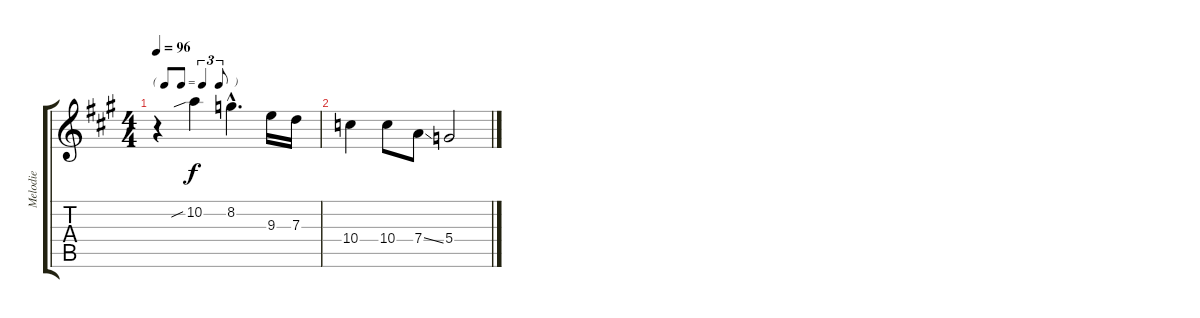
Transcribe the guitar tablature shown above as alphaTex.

\track ("Melodie" "Melodie") {instrument acousticguitarnylon}
\staff {score tabs}
\tuning (E4 B3 G3 D3 A2 E2) {hide}
\ts (4 4)
\tf triplet8th
\tempo 96
\clef g2
\ks a
r.4{dy f} 10.2{sib}.4 8.2{hac}.4{d} 9.3.16 7.3.16 |
10.4.4 10.4.8 7.4{ss}.8 5.4.2
